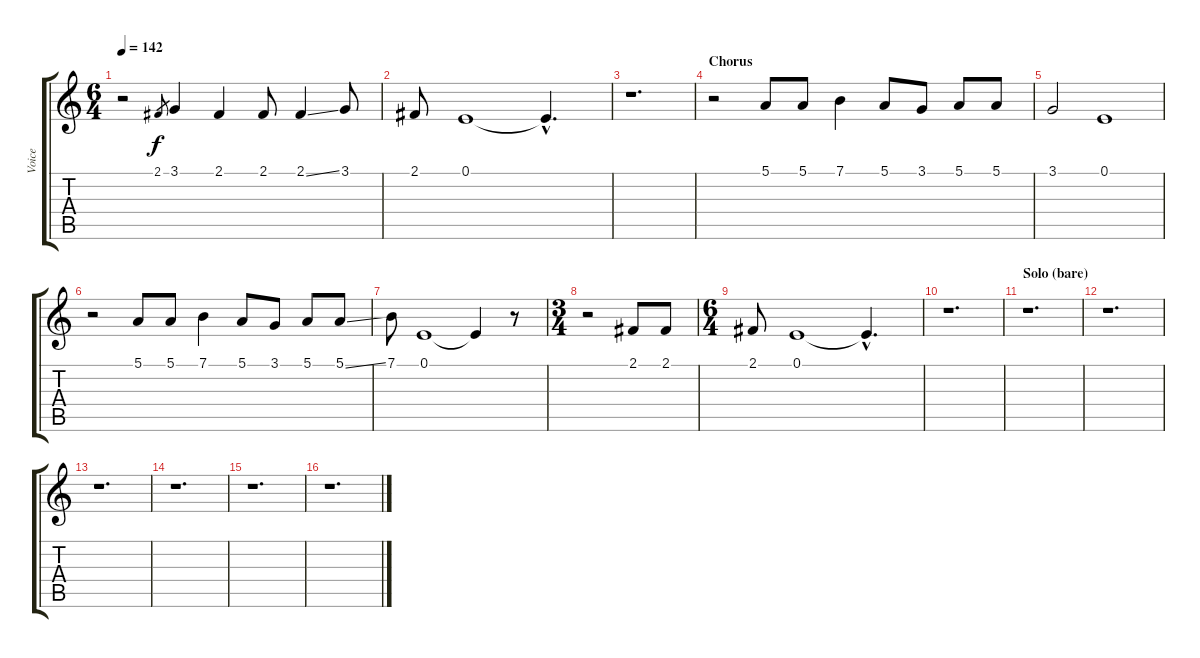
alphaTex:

\track ("Voice" "Voice") {instrument clarinet}
\staff {score tabs}
\tuning (E4 B3 G3 D3 A2 E2) {hide}
\ts (6 4)
\tempo 142
\clef g2
\ks c
r.2{dy f} 2.1.8{gr} 3.1.4 2.1.4 2.1.8 2.1{ss}.4 3.1.8 |
2.1.8 0.1.1 0.1{hac t}.4{d} |
r.1{d} |
\section ("" "Chorus")
r.2 5.1.8 5.1.8 7.1.4 5.1.8 3.1.8 5.1.8 5.1.8 |
3.1.2 0.1.1 |
r.2 5.1.8 5.1.8 7.1.4 5.1.8 3.1.8 5.1.8 5.1{ss}.8 |
7.1.8 0.1.1 0.1{t}.4 r.8 |
\ts (3 4)
r.2 2.1.8 2.1.8 |
\ts (6 4)
2.1.8 0.1.1 0.1{hac t}.4{d} |
r.1{d} |
\section ("" "Solo (bare)")
r.1{d} |
r.1{d} |
r.1{d} |
r.1{d} |
r.1{d} |
r.1{d}
